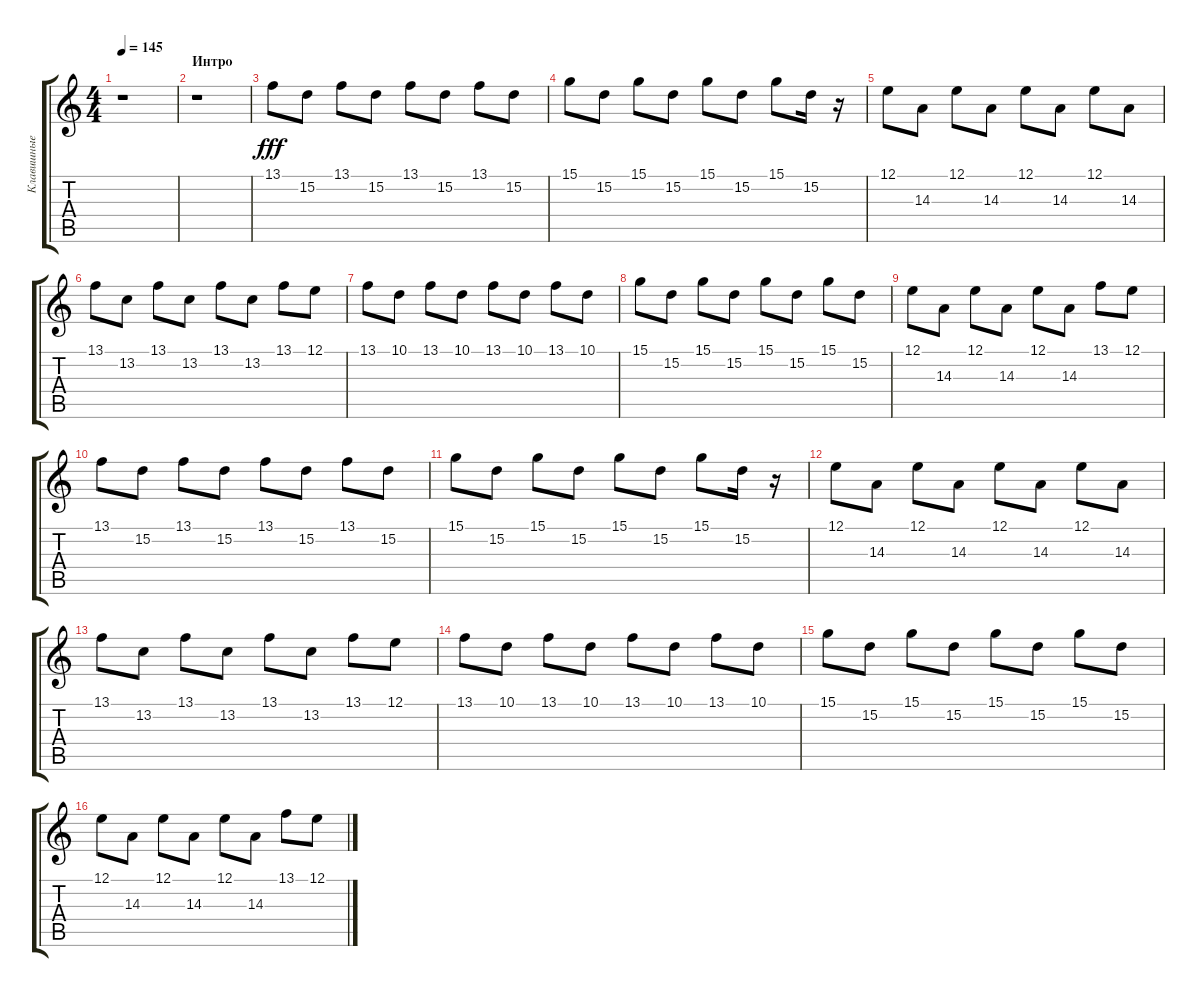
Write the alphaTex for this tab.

\track ("Клавишные (Ритм)" "Клавишные ") {instrument electricgrandpiano}
\staff {score tabs}
\tuning (E4 B3 G3 D3 A2 E2) {hide}
\ts (4 4)
\tempo 145
\clef g2
\ks c
r.1{dy fff instrument electricgrandpiano} |
\section ("" "Интро")
r.1 |
13.1.8 15.2.8 13.1.8 15.2.8 13.1.8 15.2.8 13.1.8 15.2.8 |
15.1.8 15.2.8 15.1.8 15.2.8 15.1.8 15.2.8 15.1.8 15.2.16 r.16 |
12.1.8 14.3.8 12.1.8 14.3.8 12.1.8 14.3.8 12.1.8 14.3.8 |
13.1.8 13.2.8 13.1.8 13.2.8 13.1.8 13.2.8 13.1.8 12.1.8 |
13.1.8 10.1.8 13.1.8 10.1.8 13.1.8 10.1.8 13.1.8 10.1.8 |
15.1.8 15.2.8 15.1.8 15.2.8 15.1.8 15.2.8 15.1.8 15.2.8 |
12.1.8 14.3.8 12.1.8 14.3.8 12.1.8 14.3.8 13.1.8 12.1.8 |
13.1.8 15.2.8 13.1.8 15.2.8 13.1.8 15.2.8 13.1.8 15.2.8 |
15.1.8 15.2.8 15.1.8 15.2.8 15.1.8 15.2.8 15.1.8 15.2.16 r.16 |
12.1.8 14.3.8 12.1.8 14.3.8 12.1.8 14.3.8 12.1.8 14.3.8 |
13.1.8 13.2.8 13.1.8 13.2.8 13.1.8 13.2.8 13.1.8 12.1.8 |
13.1.8 10.1.8 13.1.8 10.1.8 13.1.8 10.1.8 13.1.8 10.1.8 |
15.1.8 15.2.8 15.1.8 15.2.8 15.1.8 15.2.8 15.1.8 15.2.8 |
12.1.8 14.3.8 12.1.8 14.3.8 12.1.8 14.3.8 13.1.8 12.1.8
